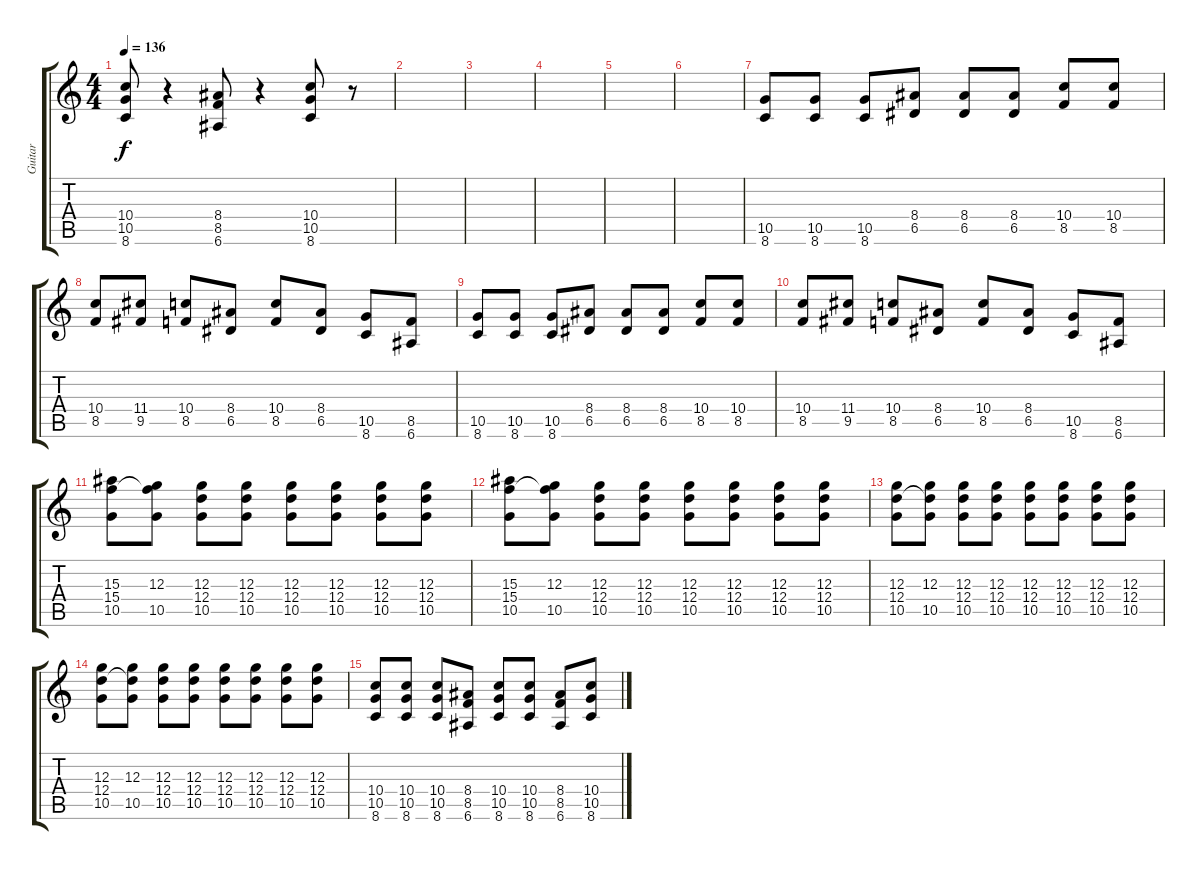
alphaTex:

\track ("Guitar" "Guitar") {instrument distortionguitar}
\staff {score tabs}
\tuning (E4 B3 G3 D3 A2 E2) {hide}
\ts (4 4)
\tempo 136
\clef g2
\ks c
(10.4 10.5 8.6).8{dy f} r.4 (8.4 8.5 6.6).8 r.4 (10.4 10.5 8.6).8 r.8 |
|
|
|
|
|
(10.5 8.6).8 (10.5 8.6).8 (10.5 8.6).8 (8.4 6.5).8 (8.4 6.5).8 (8.4 6.5).8 (10.4 8.5).8 (10.4 8.5).8 |
(10.4 8.5).8 (11.4 9.5).8 (10.4 8.5).8 (8.4 6.5).8 (10.4 8.5).8 (8.4 6.5).8 (10.5 8.6).8 (8.5 6.6).8 |
(10.5 8.6).8 (10.5 8.6).8 (10.5 8.6).8 (8.4 6.5).8 (8.4 6.5).8 (8.4 6.5).8 (10.4 8.5).8 (10.4 8.5).8 |
(10.4 8.5).8 (11.4 9.5).8 (10.4 8.5).8 (8.4 6.5).8 (10.4 8.5).8 (8.4 6.5).8 (10.5 8.6).8 (8.5 6.6).8 |
(15.3 15.4 10.5).8 (12.3 15.4{t} 10.5).8 (12.3 12.4 10.5).8 (12.3 12.4 10.5).8 (12.3 12.4 10.5).8 (12.3 12.4 10.5).8 (12.3 12.4 10.5).8 (12.3 12.4 10.5).8 |
(15.3 15.4 10.5).8 (12.3 15.4{t} 10.5).8 (12.3 12.4 10.5).8 (12.3 12.4 10.5).8 (12.3 12.4 10.5).8 (12.3 12.4 10.5).8 (12.3 12.4 10.5).8 (12.3 12.4 10.5).8 |
(12.3 12.4 10.5).8 (12.3 12.4{t} 10.5).8 (12.3 12.4 10.5).8 (12.3 12.4 10.5).8 (12.3 12.4 10.5).8 (12.3 12.4 10.5).8 (12.3 12.4 10.5).8 (12.3 12.4 10.5).8 |
(12.3 12.4 10.5).8 (12.3 12.4{t} 10.5).8 (12.3 12.4 10.5).8 (12.3 12.4 10.5).8 (12.3 12.4 10.5).8 (12.3 12.4 10.5).8 (12.3 12.4 10.5).8 (12.3 12.4 10.5).8 |
(10.4 10.5 8.6).8 (10.4 10.5 8.6).8 (10.4 10.5 8.6).8 (8.4 8.5 6.6).8 (10.4 10.5 8.6).8 (10.4 10.5 8.6).8 (8.4 8.5 6.6).8 (10.4 10.5 8.6).8
